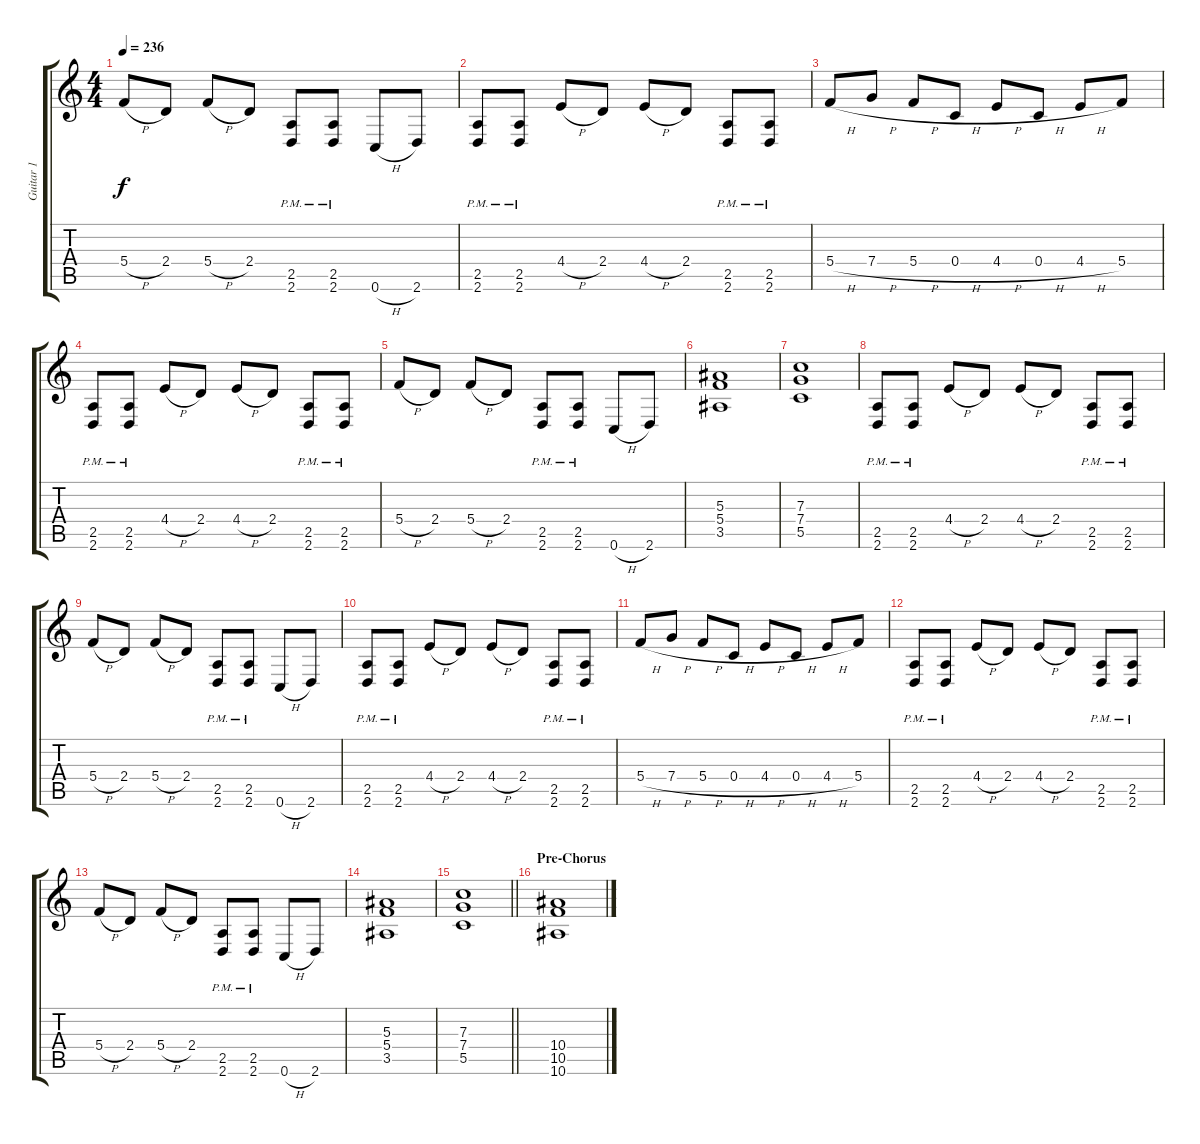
\track ("Guitar 1" "Guitar 1") {instrument distortionguitar}
\staff {score tabs}
\tuning (D4 A3 F3 C3 G2 C2) {hide}
\ts (4 4)
\tempo 236
\clef g2
\ks c
5.4{h}.8{dy f} 2.4.8 5.4{h}.8 2.4.8 (2.5{pm} 2.6{pm}).8 (2.5{pm} 2.6{pm}).8 0.6{h}.8 2.6.8 |
(2.5{pm} 2.6{pm}).8 (2.5{pm} 2.6{pm}).8 4.4{h}.8 2.4.8 4.4{h}.8 2.4.8 (2.5{pm} 2.6{pm}).8 (2.5{pm} 2.6{pm}).8 |
5.4{h}.8 7.4{h}.8 5.4{h}.8 0.4{h}.8 4.4{h}.8 0.4{h}.8 4.4{h}.8 5.4.8 |
(2.5{pm} 2.6{pm}).8 (2.5{pm} 2.6{pm}).8 4.4{h}.8 2.4.8 4.4{h}.8 2.4.8 (2.5{pm} 2.6{pm}).8 (2.5{pm} 2.6{pm}).8 |
5.4{h}.8 2.4.8 5.4{h}.8 2.4.8 (2.5{pm} 2.6{pm}).8 (2.5{pm} 2.6{pm}).8 0.6{h}.8 2.6.8 |
(5.3 5.4 3.5).1 |
(7.3 7.4 5.5).1 |
(2.5{pm} 2.6{pm}).8 (2.5{pm} 2.6{pm}).8 4.4{h}.8 2.4.8 4.4{h}.8 2.4.8 (2.5{pm} 2.6{pm}).8 (2.5{pm} 2.6{pm}).8 |
5.4{h}.8 2.4.8 5.4{h}.8 2.4.8 (2.5{pm} 2.6{pm}).8 (2.5{pm} 2.6{pm}).8 0.6{h}.8 2.6.8 |
(2.5{pm} 2.6{pm}).8 (2.5{pm} 2.6{pm}).8 4.4{h}.8 2.4.8 4.4{h}.8 2.4.8 (2.5{pm} 2.6{pm}).8 (2.5{pm} 2.6{pm}).8 |
5.4{h}.8 7.4{h}.8 5.4{h}.8 0.4{h}.8 4.4{h}.8 0.4{h}.8 4.4{h}.8 5.4.8 |
(2.5{pm} 2.6{pm}).8 (2.5{pm} 2.6{pm}).8 4.4{h}.8 2.4.8 4.4{h}.8 2.4.8 (2.5{pm} 2.6{pm}).8 (2.5{pm} 2.6{pm}).8 |
5.4{h}.8 2.4.8 5.4{h}.8 2.4.8 (2.5{pm} 2.6{pm}).8 (2.5{pm} 2.6{pm}).8 0.6{h}.8 2.6.8 |
(5.3 5.4 3.5).1 |
\barLineRight lightlight
(7.3 7.4 5.5).1 |
\section ("" "Pre-Chorus")
(10.4 10.5 10.6).1
